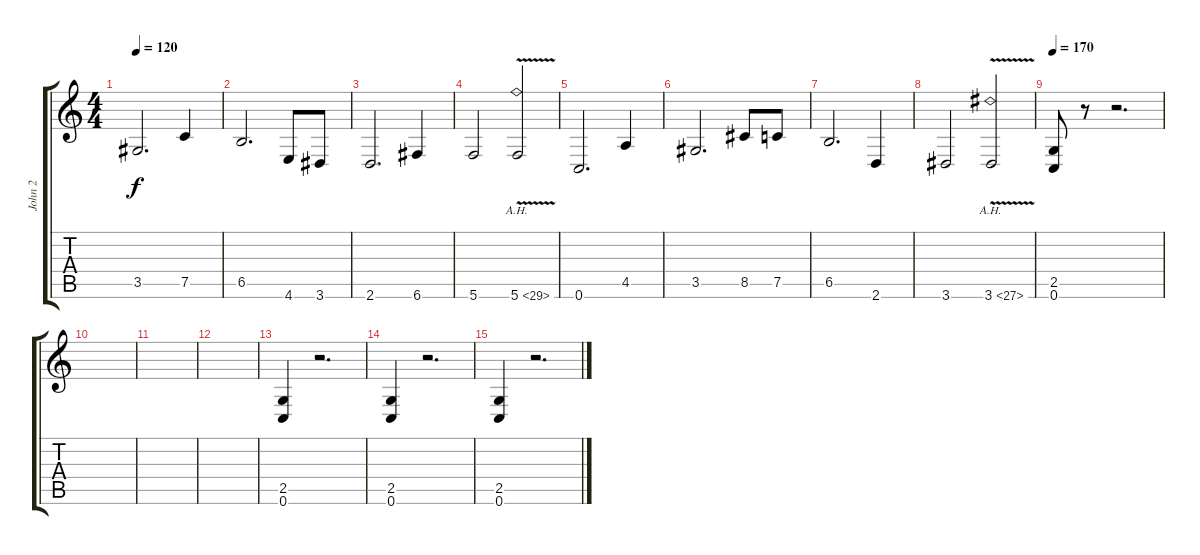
\track ("John 2" "John 2") {instrument distortionguitar}
\staff {score tabs}
\tuning (C4 G3 Eb3 Bb2 F2 C2) {hide}
\ts (4 4)
\tempo 120
\clef g2
\ks c
3.5.2{d dy f} 7.5.4 |
6.5.2{d} 4.6.8 3.6.8 |
2.6.2{d} 6.6.4 |
5.6.2 5.6{ah 24 v}.2 |
0.6.2{d} 4.5.4 |
3.5.2{d} 8.5.8 7.5.8 |
6.5.2{d} 2.6.4 |
3.6.2 3.6{ah 24 v}.2 |
\tempo 170
(2.5 0.6).8 r.8 r.2{d} |
|
|
|
(2.5 0.6).4 r.2{d} |
(2.5 0.6).4 r.2{d} |
(2.5 0.6).4 r.2{d}
